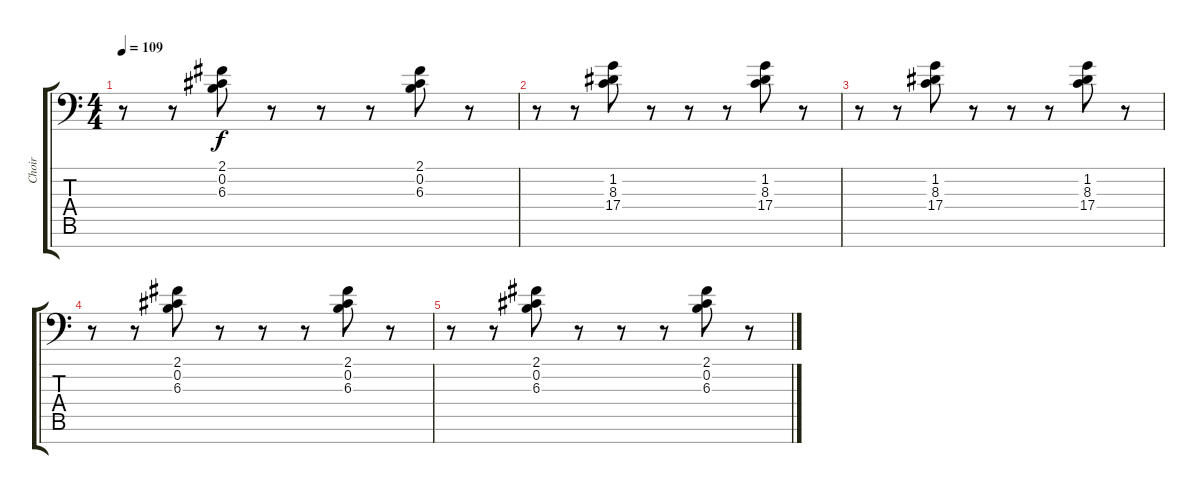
\track ("Choir" "Choir") {instrument choiraahs}
\staff {score tabs}
\tuning (E4 B3 G3 D3 A2 E2 A1) {hide}
\ts (4 4)
\tempo 109
\clef f4
\ks c
r.8{dy f} r.8 (2.1 0.2 6.3).8 r.8 r.8 r.8 (2.1 0.2 6.3).8 r.8 |
r.8 r.8 (1.2 8.3 17.4).8 r.8 r.8 r.8 (1.2 8.3 17.4).8 r.8 |
r.8 r.8 (1.2 8.3 17.4).8 r.8 r.8 r.8 (1.2 8.3 17.4).8 r.8 |
r.8 r.8 (2.1 0.2 6.3).8 r.8 r.8 r.8 (2.1 0.2 6.3).8 r.8 |
r.8 r.8 (2.1 0.2 6.3).8 r.8 r.8 r.8 (2.1 0.2 6.3).8 r.8
